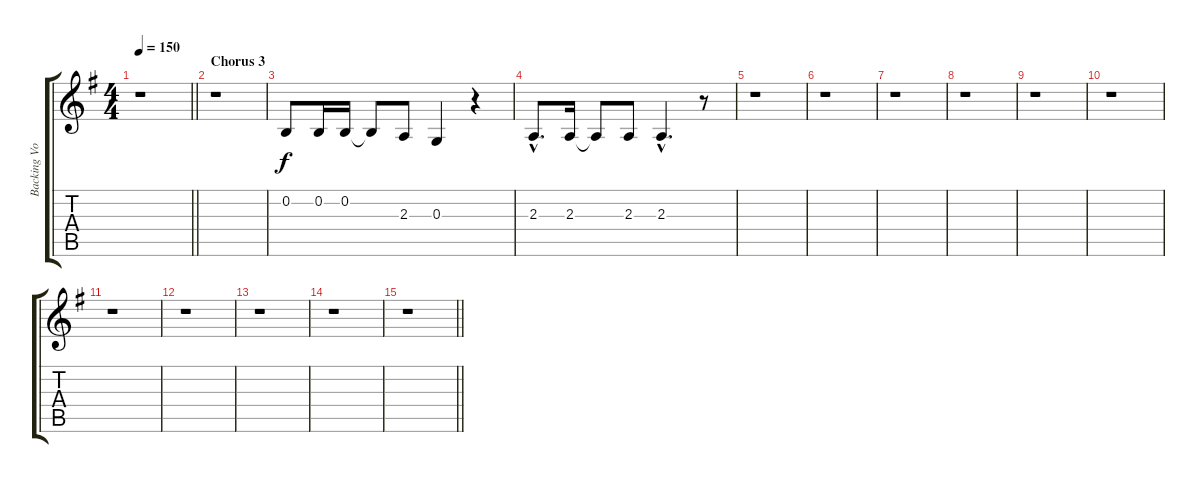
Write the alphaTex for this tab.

\track ("Backing Vocals" "Backing Vo") {instrument bassoon}
\staff {score tabs}
\tuning (E4 B3 G3 D3 A2 E2) {hide}
\ts (4 4)
\tempo 150
\clef g2
\barLineRight lightlight
\ks eminor
r.1{dy f} |
\section ("" "Chorus 3")
r.1 |
0.2.8 0.2.16 0.2.16 0.2{t}.8 2.3.8 0.3.4 r.4 |
2.3{hac}.8{d} 2.3.16 2.3{t}.8 2.3.8 2.3{hac}.4{d} r.8 |
r.1 |
r.1 |
r.1 |
r.1 |
r.1 |
r.1 |
r.1 |
r.1 |
r.1 |
r.1 |
\barLineRight lightlight
r.1
